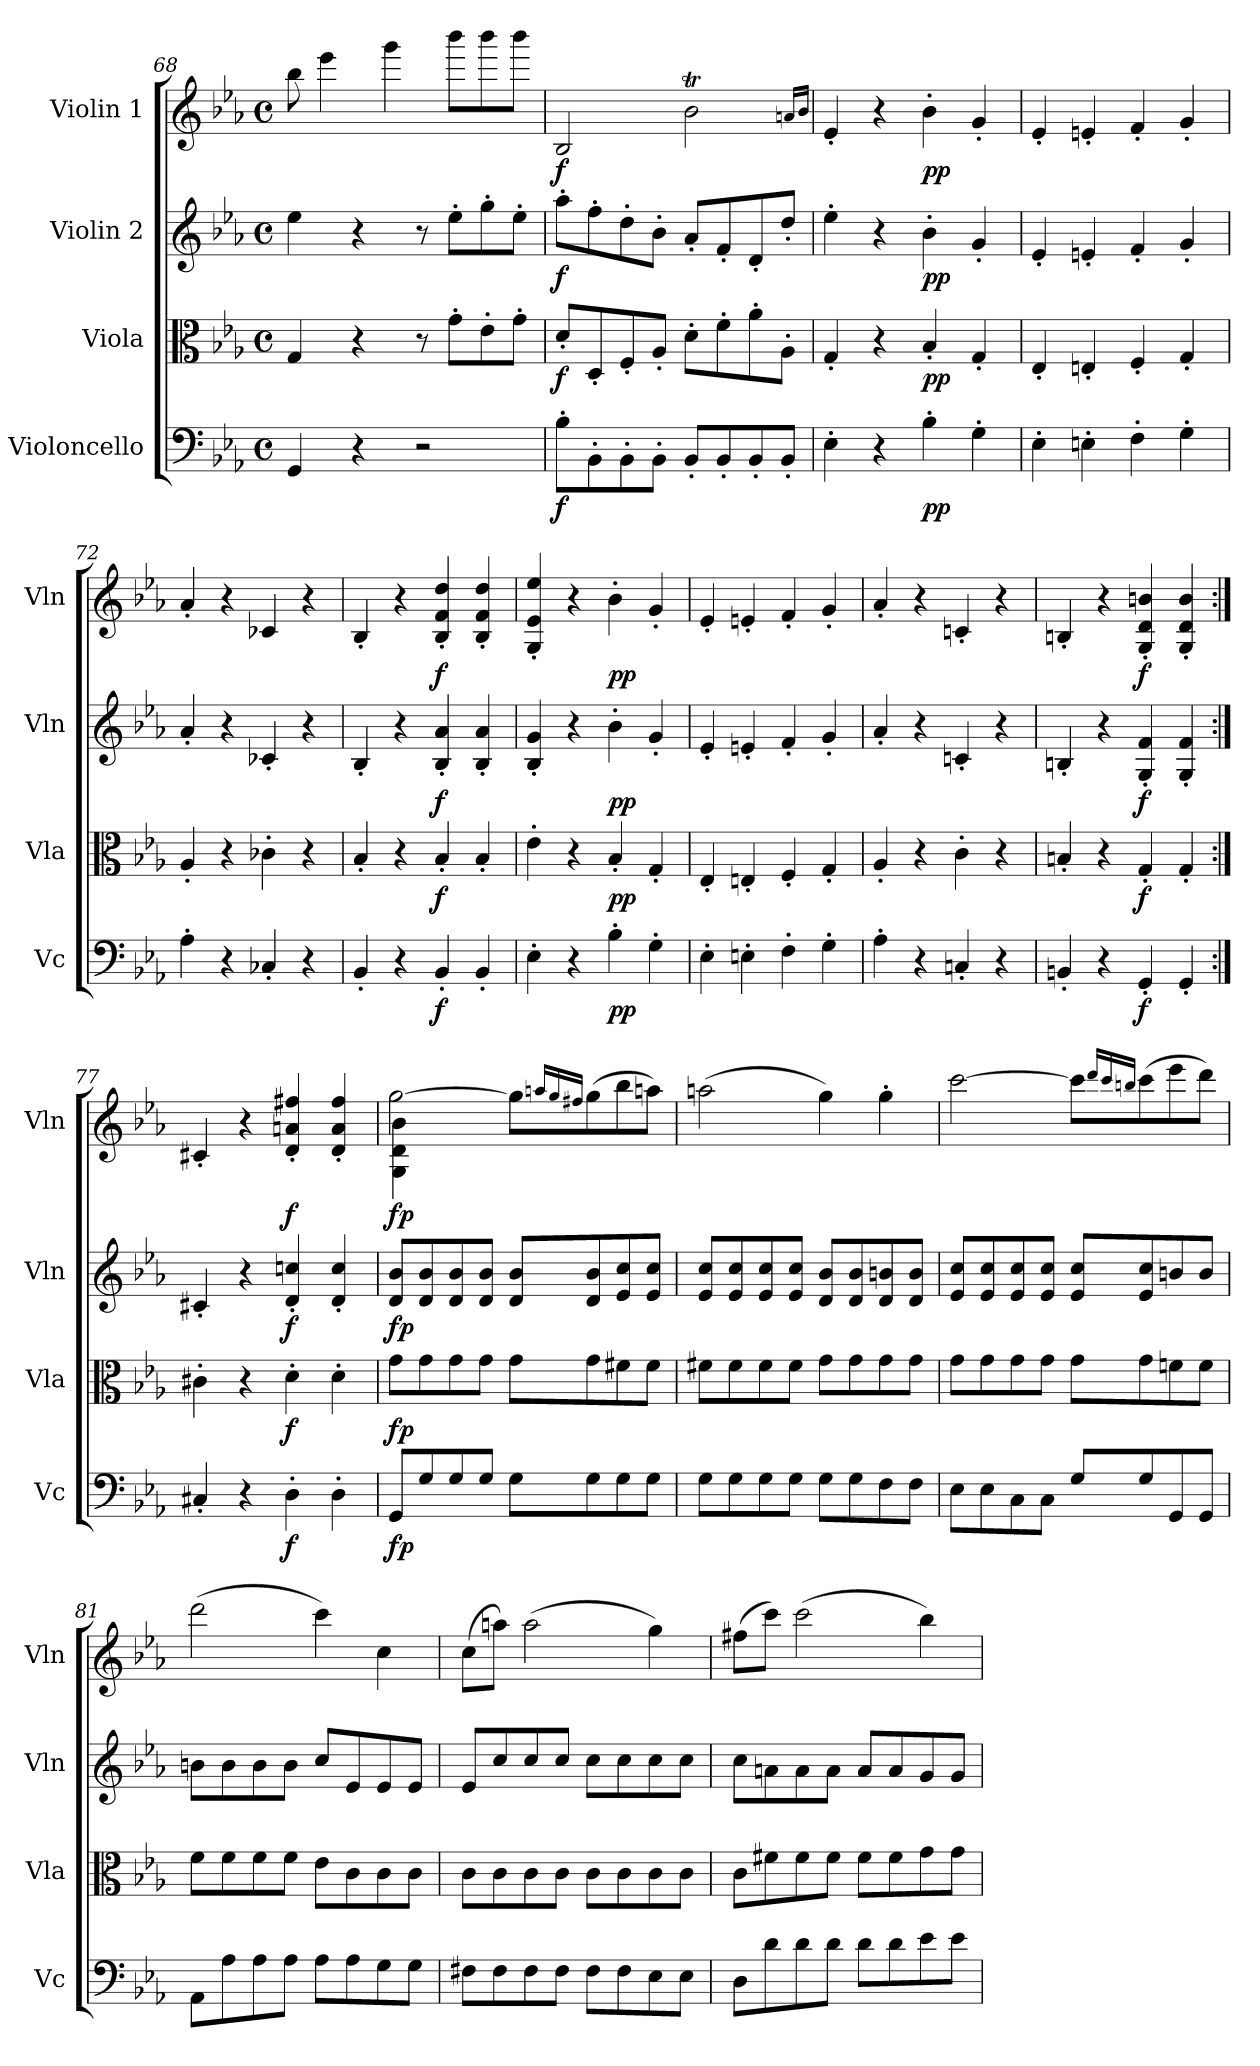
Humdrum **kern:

**kern	**dynam	**kern	**dynam	**kern	**dynam	**kern	**dynam
*part4	*part4	*part3	*part3	*part2	*part2	*part1	*part1
*staff4	*staff4	*staff3	*staff3	*staff2	*staff2	*staff1	*staff1
*I"Violoncello	*	*I"Viola	*	*I"Violin 2	*	*I"Violin 1	*
*I'Vc	*	*I'Vla	*	*I'Vln	*	*I'Vln	*
*clefF4	*	*clefC3	*	*clefG2	*	*clefG2	*
*k[b-e-a-]	*	*k[b-e-a-]	*	*k[b-e-a-]	*	*k[b-e-a-]	*
*M4/4	*	*M4/4	*	*M4/4	*	*M4/4	*
*met(c)	*	*met(c)	*	*met(c)	*	*met(c)	*
=68	=68	=68	=68	=68	=68	=68	=68
4GG/	.	4G/	.	4ee-\	.	8bb-\	.
.	.	.	.	.	.	4eee-\	.
4r	.	4r	.	4r	.	.	.
.	.	.	.	.	.	4ggg\	.
2r	.	8r	.	8r	.	.	.
.	.	8g'\L	.	8ee-'\L	.	8bbb-\L	.
.	.	8e-'\	.	8gg'\	.	8bbb-\	.
.	.	8g'\J	.	8ee-'\J	.	8bbb-\J	.
=69	=69	=69	=69	=69	=69	=69	=69
!	!LO:DY:b	!	!LO:DY:b	!	!LO:DY:b	!	!LO:DY:b
8B-'\L	f	8d'/L	f	8aa-'\L	f	2B-/	f
8BB-'\	.	8D'/	.	8ff'\	.	.	.
8BB-'\	.	8F'/	.	8dd'\	.	.	.
8BB-'\J	.	8A-'/J	.	8b-'\J	.	.	.
8BB-'/L	.	8d'\L	.	8a-'/L	.	2b-T\	.
8BB-'/	.	8f'\	.	8f'/	.	.	.
8BB-'/	.	8a-'\	.	8d'/	.	.	.
8BB-'/J	.	8A-'\J	.	8dd'/J	.	.	.
.	.	.	.	.	.	16qan/LL	.
.	.	.	.	.	.	16qb-/JJ	.
=70	=70	=70	=70	=70	=70	=70	=70
4E-'\	.	4G'/	.	4ee-'\	.	4e-'/	.
4r	.	4r	.	4r	.	4r	.
!	!LO:DY:b	!	!LO:DY:b	!	!LO:DY:b	!	!LO:DY:b
4B-'\	pp	4B-'/	pp	4b-'\	pp	4b-'\	pp
4G'\	.	4G'/	.	4g'/	.	4g'/	.
=71	=71	=71	=71	=71	=71	=71	=71
4E-'\	.	4E-'/	.	4e-'/	.	4e-'/	.
4En'\	.	4En'/	.	4en'/	.	4en'/	.
4F'\	.	4F'/	.	4f'/	.	4f'/	.
4G'\	.	4G'/	.	4g'/	.	4g'/	.
=72	=72	=72	=72	=72	=72	=72	=72
4A-'\	.	4A-'/	.	4a-'/	.	4a-'/	.
4r	.	4r	.	4r	.	4r	.
4C-X'/	.	4c-X'\	.	4c-X'/	.	4c-X/	.
4r	.	4r	.	4r	.	4r	.
!!LO:LB:g=z
=73	=73	=73	=73	=73	=73	=73	=73
4BB-'/	.	4B-'/	.	4B-'/	.	4B-'/	.
4r	.	4r	.	4r	.	4r	.
!	!LO:DY:b	!	!LO:DY:b	!	!LO:DY:b	!	!LO:DY:b
4BB-'/	f	4B-'/	f	4B-/' 4a-/'	f	4B-/' 4f/' 4dd/'	f
4BB-'/	.	4B-'/	.	4B-/' 4a-/'	.	4B-/' 4f/' 4dd/'	.
=74	=74	=74	=74	=74	=74	=74	=74
4E-'\	.	4e-'\	.	4B-/' 4g/'	.	4G/' 4e-/' 4ee-/'	.
4r	.	4r	.	4r	.	4r	.
!	!LO:DY:b	!	!LO:DY:b	!	!LO:DY:b	!	!LO:DY:b
4B-'\	pp	4B-'/	pp	4b-'\	pp	4b-'\	pp
4G'\	.	4G'/	.	4g'/	.	4g'/	.
=75	=75	=75	=75	=75	=75	=75	=75
4E-'\	.	4E-'/	.	4e-'/	.	4e-'/	.
4En'\	.	4En'/	.	4en'/	.	4en'/	.
4F'\	.	4F'/	.	4f'/	.	4f'/	.
4G'\	.	4G'/	.	4g'/	.	4g'/	.
!!LO:LB:g=z
=76	=76	=76	=76	=76	=76	=76	=76
4A-'\	.	4A-'/	.	4a-'/	.	4a-'/	.
4r	.	4r	.	4r	.	4r	.
4Cn'/	.	4c'\	.	4cn'/	.	4cn'/	.
4r	.	4r	.	4r	.	4r	.
=76X1	=76X1	=76X1	=76X1	=76X1	=76X1	=76X1	=76X1
4BBn'/	.	4Bn'/	.	4Bn'/	.	4Bn'/	.
4r	.	4r	.	4r	.	4r	.
!	!LO:DY:b	!	!LO:DY:b	!	!LO:DY:b	!	!LO:DY:b
4GG'/	f	4G'/	f	4G/' 4f/'	f	4G/' 4d/' 4bn/'	f
4GG'/	.	4G'/	.	4G/' 4f/'	.	4G/' 4d/' 4b/'	.
=77:|!	=77:|!	=77:|!	=77:|!	=77:|!	=77:|!	=77:|!	=77:|!
4C#X'/	.	4c#X'\	.	4c#X'/	.	4c#X'/	.
4r	.	4r	.	4r	.	4r	.
!	!LO:DY:b	!	!LO:DY:b	!	!LO:DY:b	!	!LO:DY:b
4D'\	f	4d'\	f	4d/' 4ccn/'	f	4d/' 4an/' 4ff#X/'	f
4D'\	.	4d'\	.	4d/' 4cc/'	.	4d/' 4a/' 4ff#/'	.
=78	=78	=78	=78	=78	=78	=78	=78
*	*	*	*	*	*	*^	*
!	!LO:DY:b	!	!LO:DY:b	!	!LO:DY:b	!	!	!LO:DY:b
8GG/L	fp	8g\L	fp	8d/ 8b-/L	fp	[>2gg\	4G\ 4d\ 4b-\	fp
8G/	.	8g\	.	8d/ 8b-/	.	.	.	.
8G/	.	8g\	.	8d/ 8b-/	.	.	2.ryy	.
8G/J	.	8g\J	.	8d/ 8b-/J	.	.	.	.
8G\L	.	8g\L	.	8d/ 8b-/L	.	8gg\L]	.	.
.	.	.	.	.	.	16qaan/LL	.	.
.	.	.	.	.	.	16qgg/	.	.
.	.	.	.	.	.	16qff#X/JJ	.	.
8G\	.	8g\	.	8d/ 8b-/	.	(>8gg\	.	.
8G\	.	8f#X\	.	8e-/ 8cc/	.	8bb-\	.	.
8G\J	.	8f#\J	.	8e-/ 8cc/J	.	8aan\J)	.	.
*	*	*	*	*	*	*v	*v	*
=79	=79	=79	=79	=79	=79	=79	=79
8G\L	.	8f#X\L	.	8e-/ 8cc/L	.	(2aan\	.
8G\	.	8f#\	.	8e-/ 8cc/	.	.	.
8G\	.	8f#\	.	8e-/ 8cc/	.	.	.
8G\J	.	8f#\J	.	8e-/ 8cc/J	.	.	.
8G\L	.	8g\L	.	8d/ 8b-/L	.	4gg\)	.
8G\	.	8g\	.	8d/ 8b-/	.	.	.
8F\	.	8g\	.	8d/ 8bn/	.	4gg'\	.
8F\J	.	8g\J	.	8d/ 8b/J	.	.	.
=80	=80	=80	=80	=80	=80	=80	=80
8E-\L	.	8g\L	.	8e-/ 8cc/L	.	[2ccc\	.
8E-\	.	8g\	.	8e-/ 8cc/	.	.	.
8C\	.	8g\	.	8e-/ 8cc/	.	.	.
8C\J	.	8g\J	.	8e-/ 8cc/J	.	.	.
8G/L	.	8g\L	.	8e-/ 8cc/L	.	8ccc\L]	.
.	.	.	.	.	.	16qddd/LL	.
.	.	.	.	.	.	16qccc/	.
.	.	.	.	.	.	16qbbn/JJ	.
8G/	.	8g\	.	8e-/ 8cc/	.	(8ccc\	.
8GG/	.	8fn\	.	8bn/	.	8eee-\	.
8GG/J	.	8f\J	.	8b/J	.	8ddd\J)	.
!!LO:LB:g=z
=81	=81	=81	=81	=81	=81	=81	=81
8AA-\L	.	8f\L	.	8bn\L	.	(2ddd\	.
8A-\	.	8f\	.	8b\	.	.	.
8A-\	.	8f\	.	8b\	.	.	.
8A-\J	.	8f\J	.	8b\J	.	.	.
8A-\L	.	8e-\L	.	8cc/L	.	4ccc\)	.
8A-\	.	8c\	.	8e-/	.	.	.
8G\	.	8c\	.	8e-/	.	4cc\	.
8G\J	.	8c\J	.	8e-/J	.	.	.
=82	=82	=82	=82	=82	=82	=82	=82
8F#X\L	.	8c\L	.	8e-/L	.	(8cc\L	.
8F#\	.	8c\	.	8cc/	.	8aan\J)	.
8F#\	.	8c\	.	8cc/	.	(2aa\	.
8F#\J	.	8c\J	.	8cc/J	.	.	.
8F#\L	.	8c\L	.	8cc\L	.	.	.
8F#\	.	8c\	.	8cc\	.	.	.
8E-\	.	8c\	.	8cc\	.	4gg\)	.
8E-\J	.	8c\J	.	8cc\J	.	.	.
!!LO:LB:g=z
=83	=83	=83	=83	=83	=83	=83	=83
8D\L	.	8c\L	.	8cc\L	.	(8ff#X\L	.
8d\	.	8f#X\	.	8an\	.	8ccc\J)	.
8d\	.	8f#\	.	8a\	.	(2ccc\	.
8d\J	.	8f#\J	.	8a\J	.	.	.
8d\L	.	8f#\L	.	8a/L	.	.	.
8d\	.	8f#\	.	8a/	.	.	.
8e-\	.	8g\	.	8g/	.	4bb-\)	.
8e-\J	.	8g\J	.	8g/J	.	.	.
=	=	=	=	=	=	=	=
*-	*-	*-	*-	*-	*-	*-	*-
